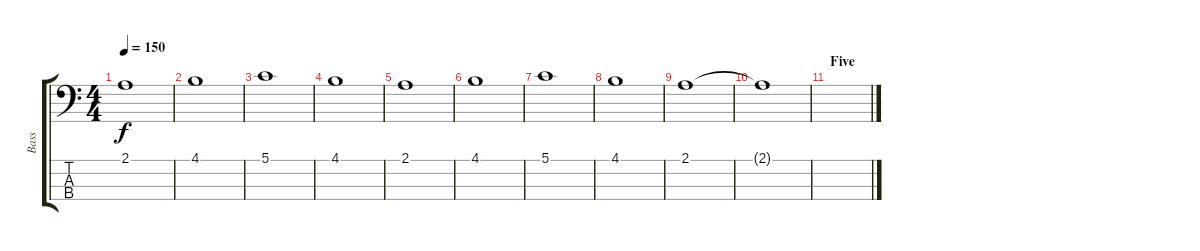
\track ("Bass" "Bass") {instrument fretlessbass}
\staff {score tabs}
\tuning (G2 D2 A1 E1) {hide}
\ts (4 4)
\tempo 150
\clef f4
\ks c
2.1.1{dy f} |
4.1.1 |
5.1.1 |
4.1.1 |
2.1.1 |
4.1.1 |
5.1.1 |
4.1.1 |
2.1.1 |
2.1{t}.1 |
\section ("" "Five")
